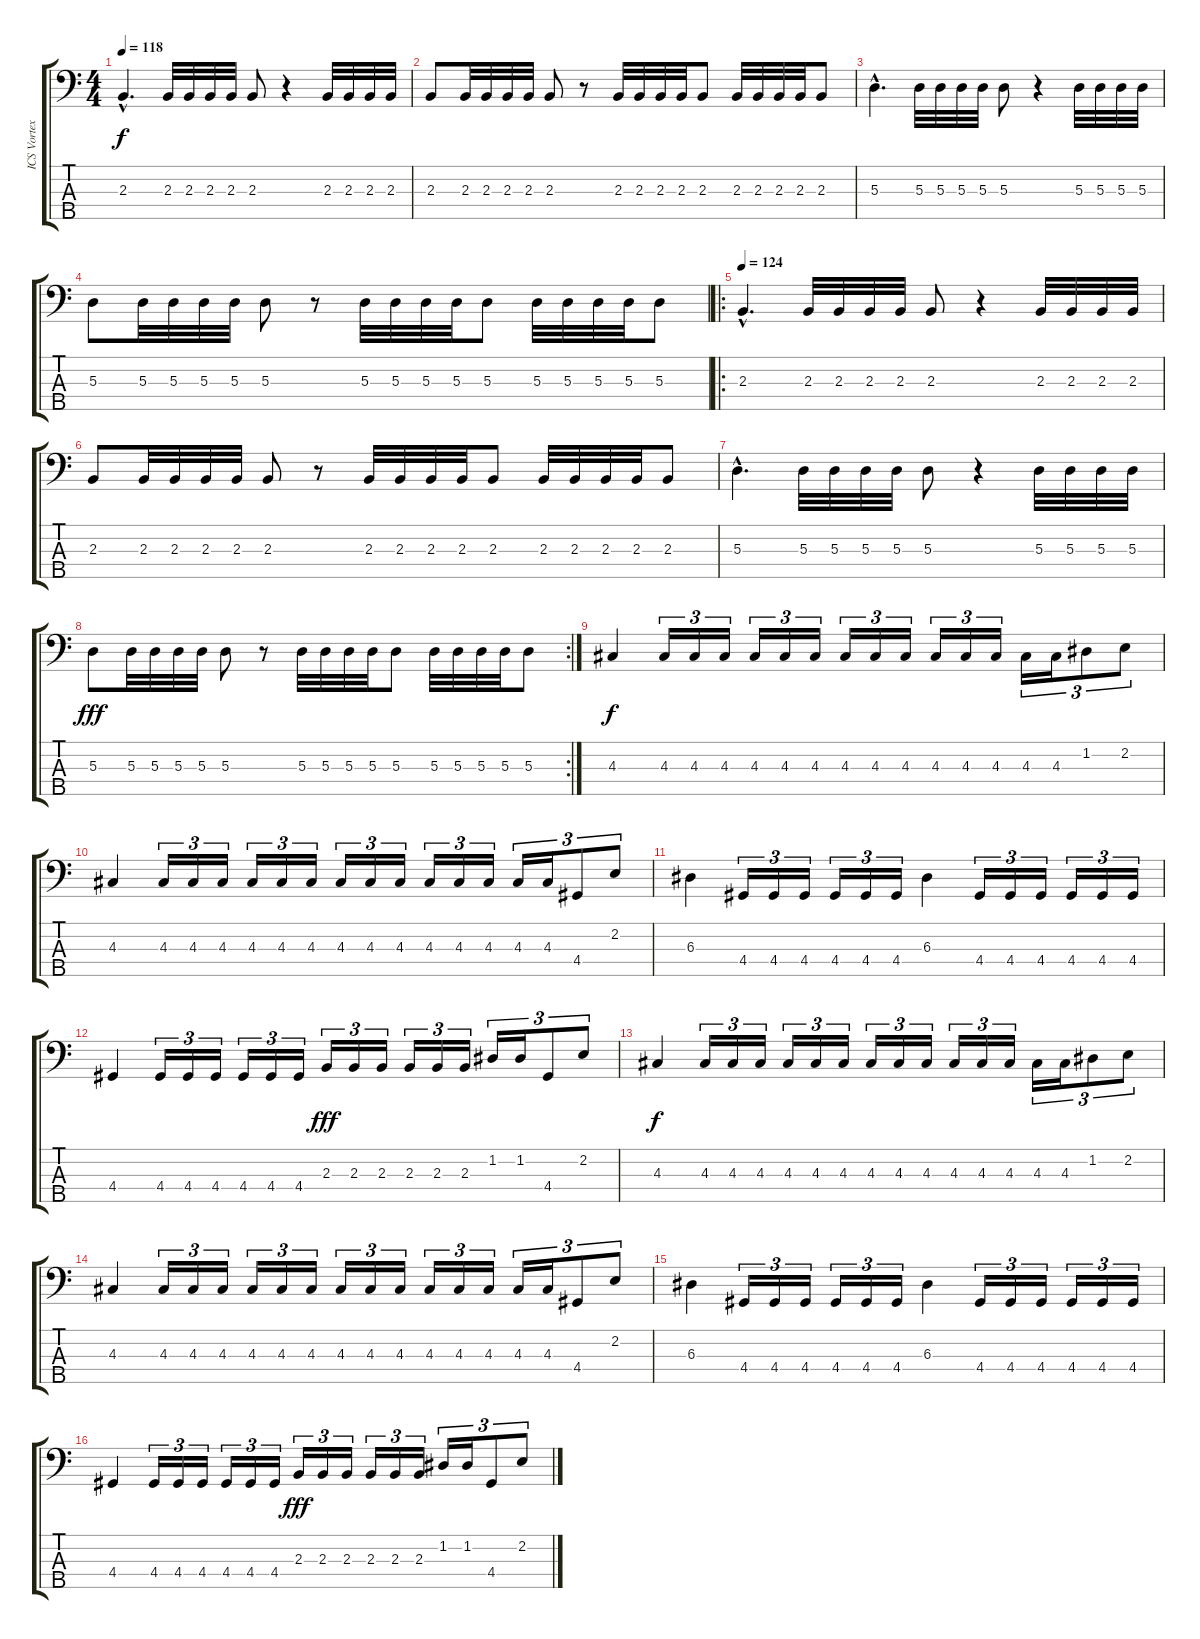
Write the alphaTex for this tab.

\track ("ICS Vortex [Bass]" "ICS Vortex") {instrument electricbassfinger}
\staff {score tabs}
\tuning (G2 D2 A1 E1 B0) {hide}
\ts (4 4)
\tempo 118
\clef f4
\ks c
2.3{hac}.4{d dy f} 2.3.32 2.3.32 2.3.32 2.3.32 2.3.8 r.4 2.3.32 2.3.32 2.3.32 2.3.32 |
2.3.8 2.3.32 2.3.32 2.3.32 2.3.32 2.3.8 r.8 2.3.32 2.3.32 2.3.32 2.3.32 2.3.8 2.3.32 2.3.32 2.3.32 2.3.32 2.3.8 |
5.3{hac}.4{d} 5.3.32 5.3.32 5.3.32 5.3.32 5.3.8 r.4 5.3.32 5.3.32 5.3.32 5.3.32 |
5.3.8 5.3.32 5.3.32 5.3.32 5.3.32 5.3.8 r.8 5.3.32 5.3.32 5.3.32 5.3.32 5.3.8 5.3.32 5.3.32 5.3.32 5.3.32 5.3.8 |
\ro
\tempo 124
2.3{hac}.4{d} 2.3.32 2.3.32 2.3.32 2.3.32 2.3.8 r.4 2.3.32 2.3.32 2.3.32 2.3.32 |
2.3.8 2.3.32 2.3.32 2.3.32 2.3.32 2.3.8 r.8 2.3.32 2.3.32 2.3.32 2.3.32 2.3.8 2.3.32 2.3.32 2.3.32 2.3.32 2.3.8 |
5.3{hac}.4{d} 5.3.32 5.3.32 5.3.32 5.3.32 5.3.8 r.4 5.3.32 5.3.32 5.3.32 5.3.32 |
\rc 2
5.3.8{dy fff} 5.3.32 5.3.32 5.3.32 5.3.32 5.3.8 r.8 5.3.32 5.3.32 5.3.32 5.3.32 5.3.8 5.3.32 5.3.32 5.3.32 5.3.32 5.3.8 |
4.3.4{dy f} 4.3.16{tu (3 2)} 4.3.16{tu (3 2)} 4.3.16{tu (3 2)} 4.3.16{tu (3 2)} 4.3.16{tu (3 2)} 4.3.16{tu (3 2)} 4.3.16{tu (3 2)} 4.3.16{tu (3 2)} 4.3.16{tu (3 2)} 4.3.16{tu (3 2)} 4.3.16{tu (3 2)} 4.3.16{tu (3 2)} 4.3.16{tu (3 2)} 4.3.16{tu (3 2)} 1.2.8{tu (3 2)} 2.2.8{tu (3 2)} |
4.3.4 4.3.16{tu (3 2)} 4.3.16{tu (3 2)} 4.3.16{tu (3 2)} 4.3.16{tu (3 2)} 4.3.16{tu (3 2)} 4.3.16{tu (3 2)} 4.3.16{tu (3 2)} 4.3.16{tu (3 2)} 4.3.16{tu (3 2)} 4.3.16{tu (3 2)} 4.3.16{tu (3 2)} 4.3.16{tu (3 2)} 4.3.16{tu (3 2)} 4.3.16{tu (3 2)} 4.4.8{tu (3 2)} 2.2.8{tu (3 2)} |
6.3.4 4.4.16{tu (3 2)} 4.4.16{tu (3 2)} 4.4.16{tu (3 2)} 4.4.16{tu (3 2)} 4.4.16{tu (3 2)} 4.4.16{tu (3 2)} 6.3.4 4.4.16{tu (3 2)} 4.4.16{tu (3 2)} 4.4.16{tu (3 2)} 4.4.16{tu (3 2)} 4.4.16{tu (3 2)} 4.4.16{tu (3 2)} |
4.4.4 4.4.16{tu (3 2)} 4.4.16{tu (3 2)} 4.4.16{tu (3 2)} 4.4.16{tu (3 2)} 4.4.16{tu (3 2)} 4.4.16{tu (3 2)} 2.3.16{tu (3 2) dy fff} 2.3.16{tu (3 2)} 2.3.16{tu (3 2)} 2.3.16{tu (3 2)} 2.3.16{tu (3 2)} 2.3.16{tu (3 2)} 1.2.16{tu (3 2)} 1.2.16{tu (3 2)} 4.4.8{tu (3 2)} 2.2.8{tu (3 2)} |
4.3.4{dy f} 4.3.16{tu (3 2)} 4.3.16{tu (3 2)} 4.3.16{tu (3 2)} 4.3.16{tu (3 2)} 4.3.16{tu (3 2)} 4.3.16{tu (3 2)} 4.3.16{tu (3 2)} 4.3.16{tu (3 2)} 4.3.16{tu (3 2)} 4.3.16{tu (3 2)} 4.3.16{tu (3 2)} 4.3.16{tu (3 2)} 4.3.16{tu (3 2)} 4.3.16{tu (3 2)} 1.2.8{tu (3 2)} 2.2.8{tu (3 2)} |
4.3.4 4.3.16{tu (3 2)} 4.3.16{tu (3 2)} 4.3.16{tu (3 2)} 4.3.16{tu (3 2)} 4.3.16{tu (3 2)} 4.3.16{tu (3 2)} 4.3.16{tu (3 2)} 4.3.16{tu (3 2)} 4.3.16{tu (3 2)} 4.3.16{tu (3 2)} 4.3.16{tu (3 2)} 4.3.16{tu (3 2)} 4.3.16{tu (3 2)} 4.3.16{tu (3 2)} 4.4.8{tu (3 2)} 2.2.8{tu (3 2)} |
6.3.4 4.4.16{tu (3 2)} 4.4.16{tu (3 2)} 4.4.16{tu (3 2)} 4.4.16{tu (3 2)} 4.4.16{tu (3 2)} 4.4.16{tu (3 2)} 6.3.4 4.4.16{tu (3 2)} 4.4.16{tu (3 2)} 4.4.16{tu (3 2)} 4.4.16{tu (3 2)} 4.4.16{tu (3 2)} 4.4.16{tu (3 2)} |
4.4.4 4.4.16{tu (3 2)} 4.4.16{tu (3 2)} 4.4.16{tu (3 2)} 4.4.16{tu (3 2)} 4.4.16{tu (3 2)} 4.4.16{tu (3 2)} 2.3.16{tu (3 2) dy fff} 2.3.16{tu (3 2)} 2.3.16{tu (3 2)} 2.3.16{tu (3 2)} 2.3.16{tu (3 2)} 2.3.16{tu (3 2)} 1.2.16{tu (3 2)} 1.2.16{tu (3 2)} 4.4.8{tu (3 2)} 2.2.8{tu (3 2)}
